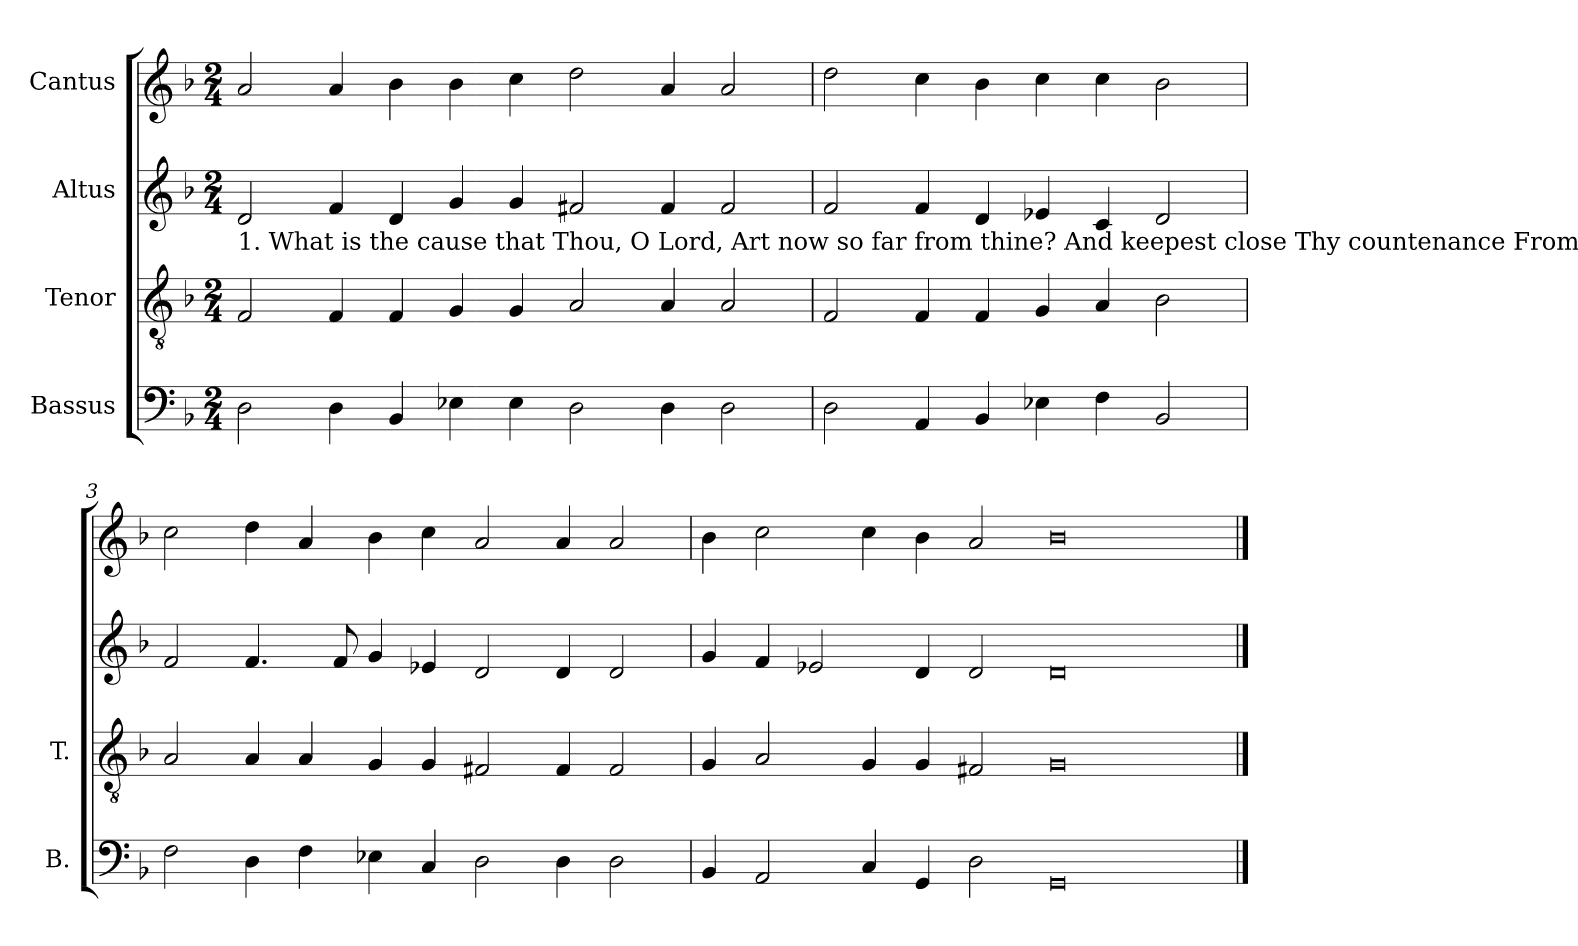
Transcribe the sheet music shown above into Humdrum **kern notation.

**kern	**kern	**kern	**kern
*part4	*part3	*part2	*part1
*staff4	*staff3	*staff2	*staff1
*I"Bassus	*I"Tenor	*I"Altus	*I"Cantus
*I'B.	*I'T.	*	*
*clefF4	*clefGv2	*clefG2	*clefG2
*k[b-]	*k[b-]	*k[b-]	*k[b-]
*M2/4	*M2/4	*M2/4	*M2/4
=1	=1	=1	=1
!	!	!LO:TX:b:t=1. What is the cause that Thou, O Lord, Art now so far from thine?  And keepest close Thy countenance  From us this troublous time?	!
2D\	2F/	2d/	2a/
4D\	4F/	4f/	4a/
4BB-/	4F/	4d/	4b-\
4E-X\	4G/	4g/	4b-\
4E-\	4G/	4g/	4cc\
2D\	2A/	2f#X/	2dd\
4D\	4A/	4f#/	4a/
2D\	2A/	2f#/	2a/
=2	=2	=2	=2
2D\	2F/	2f/	2dd\
4AA/	4F/	4f/	4cc\
4BB-/	4F/	4d/	4b-\
4E-X\	4G/	4e-X/	4cc\
4F\	4A/	4c/	4cc\
2BB-/	2B-\	2d/	2b-\
=3	=3	=3	=3
2F\	2A/	2f/	2cc\
4D\	4A/	4.f/	4dd\
4F\	4A/	.	4a/
.	.	8f/	.
4E-X\	4G/	4g/	4b-\
4C/	4G/	4e-X/	4cc\
2D\	2F#X/	2d/	2a/
4D\	4F#/	4d/	4a/
2D\	2F#/	2d/	2a/
=4	=4	=4	=4
4BB-/	4G/	4g/	4b-\
2AA/	2A/	4f/	2cc\
.	.	2e-X/	.
4C/	4G/	.	4cc\
4GG/	4G/	4d/	4b-\
2D\	2F#X/	2d/	2a/
0GG	0G	0d	0b-
==	==	==	==
*-	*-	*-	*-
